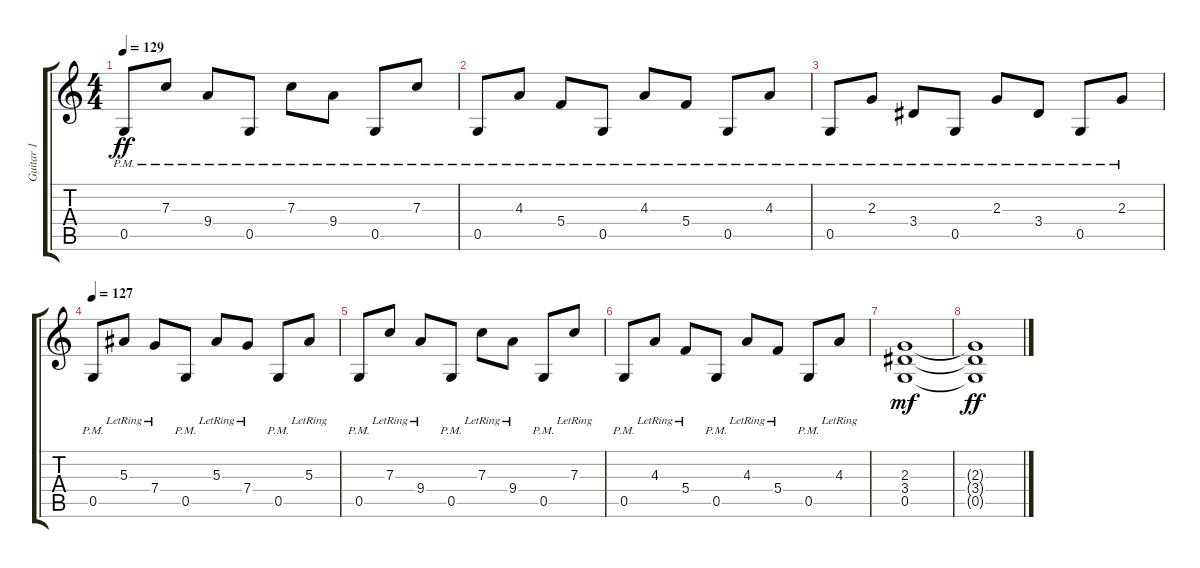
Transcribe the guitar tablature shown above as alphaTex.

\track ("Guitar 1" "Guitar 1") {instrument distortionguitar}
\staff {score tabs}
\tuning (D4 A3 F3 C3 G2 C2) {hide}
\ts (4 4)
\tempo 129
\clef g2
\ks c
0.5{pm}.8{dy ff} 7.3{pm}.8 9.4{pm}.8 0.5{pm}.8 7.3{pm}.8 9.4{pm}.8 0.5{pm}.8 7.3{pm}.8 |
0.5{pm}.8 4.3{pm}.8 5.4{pm}.8 0.5{pm}.8 4.3{pm}.8 5.4{pm}.8 0.5{pm}.8 4.3{pm}.8 |
0.5{pm}.8 2.3{pm}.8 3.4{pm}.8 0.5{pm}.8 2.3{pm}.8 3.4{pm}.8 0.5{pm}.8 2.3{pm}.8 |
\tempo 127
0.5{pm}.8 5.3{lr}.8 7.4{lr}.8 0.5{pm}.8 5.3{lr}.8 7.4{lr}.8 0.5{pm}.8 5.3{lr}.8 |
0.5{pm}.8 7.3{lr}.8 9.4{lr}.8 0.5{pm}.8 7.3{lr}.8 9.4{lr}.8 0.5{pm}.8 7.3{lr}.8 |
0.5{pm}.8 4.3{lr}.8 5.4{lr}.8 0.5{pm}.8 4.3{lr}.8 5.4{lr}.8 0.5{pm}.8 4.3{lr}.8 |
(2.3 3.4 0.5).1{dy mf} |
(2.3{t} 3.4{t} 0.5{t}).1{dy ff}
